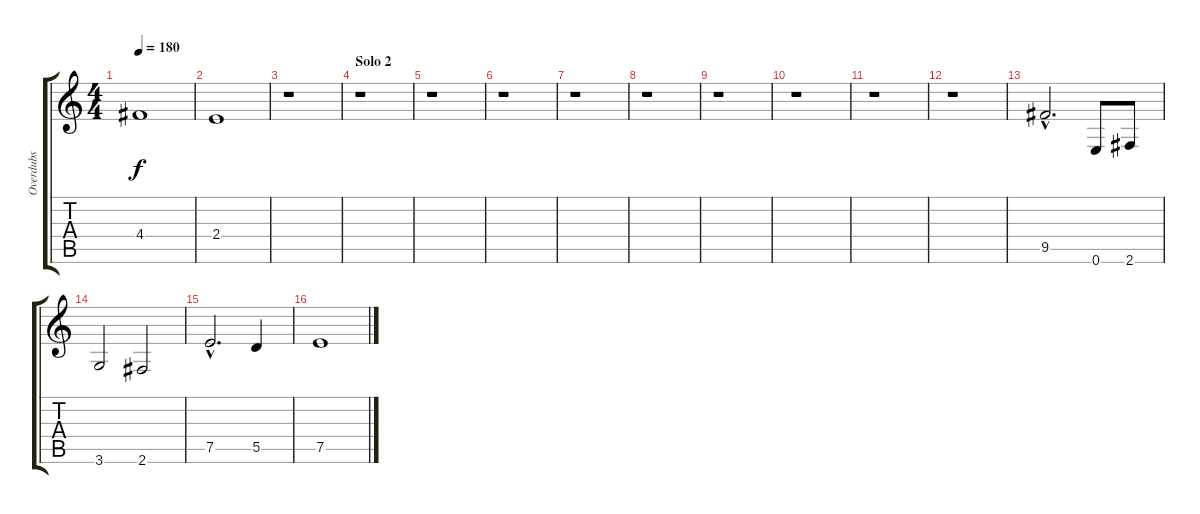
\track ("Overdubs" "Overdubs") {instrument distortionguitar}
\staff {score tabs}
\tuning (E4 B3 G3 D3 A2 E2) {hide}
\ts (4 4)
\tempo 180
\clef g2
\ks c
4.4.1{dy f} |
2.4.1 |
r.1 |
\section ("" "Solo 2")
r.1 |
r.1 |
r.1 |
r.1 |
r.1 |
r.1 |
r.1 |
r.1 |
r.1 |
9.5{hac}.2{d} 0.6.8 2.6.8 |
3.6.2 2.6.2 |
7.5{hac}.2{d} 5.5.4 |
7.5.1
